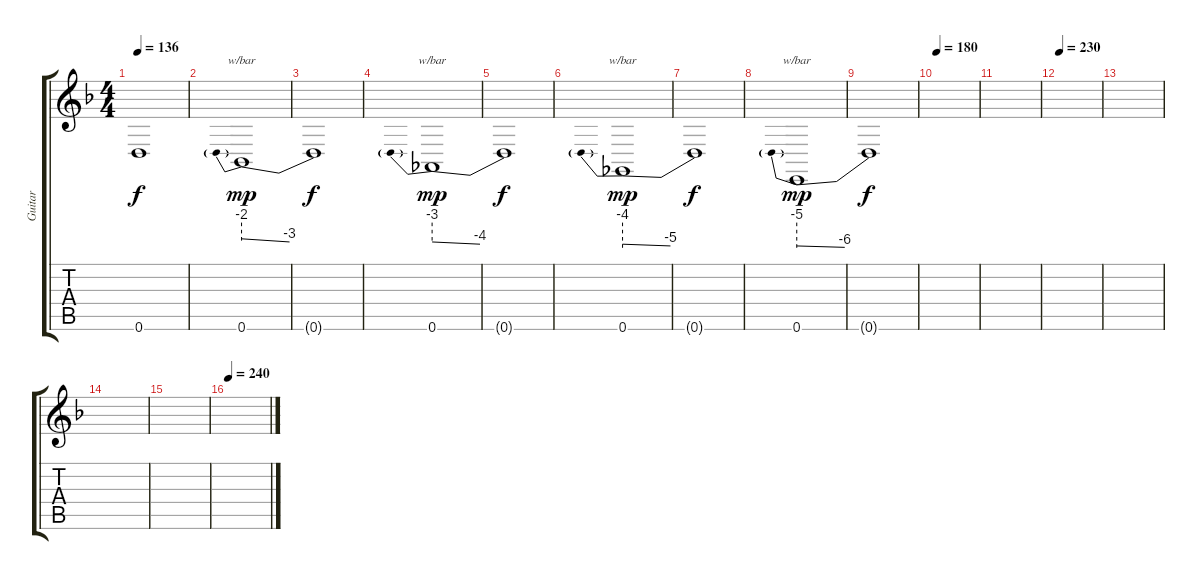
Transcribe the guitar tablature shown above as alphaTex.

\track ("Guitar" "Guitar") {instrument distortionguitar}
\staff {score tabs}
\tuning (E4 B3 G3 D3 A2 D2) {hide}
\ts (4 4)
\tempo 136
\clef g2
\ks f
0.6{t}.1{dy f} |
0.6.1{tbe (predivedive default 0 -8 60 -12) dy mp} |
0.6{t}.1{dy f} |
0.6.1{tbe (predivedive default 0 -12 60 -16) dy mp} |
0.6{t}.1{dy f} |
0.6.1{tbe (predivedive default 0 -16 60 -20) dy mp} |
0.6{t}.1{dy f} |
0.6.1{tbe (predivedive default 0 -20 60 -24) dy mp} |
0.6{t}.1{dy f} |
\tempo 180
|
|
\tempo 230
|
|
|
|
\tempo 240
